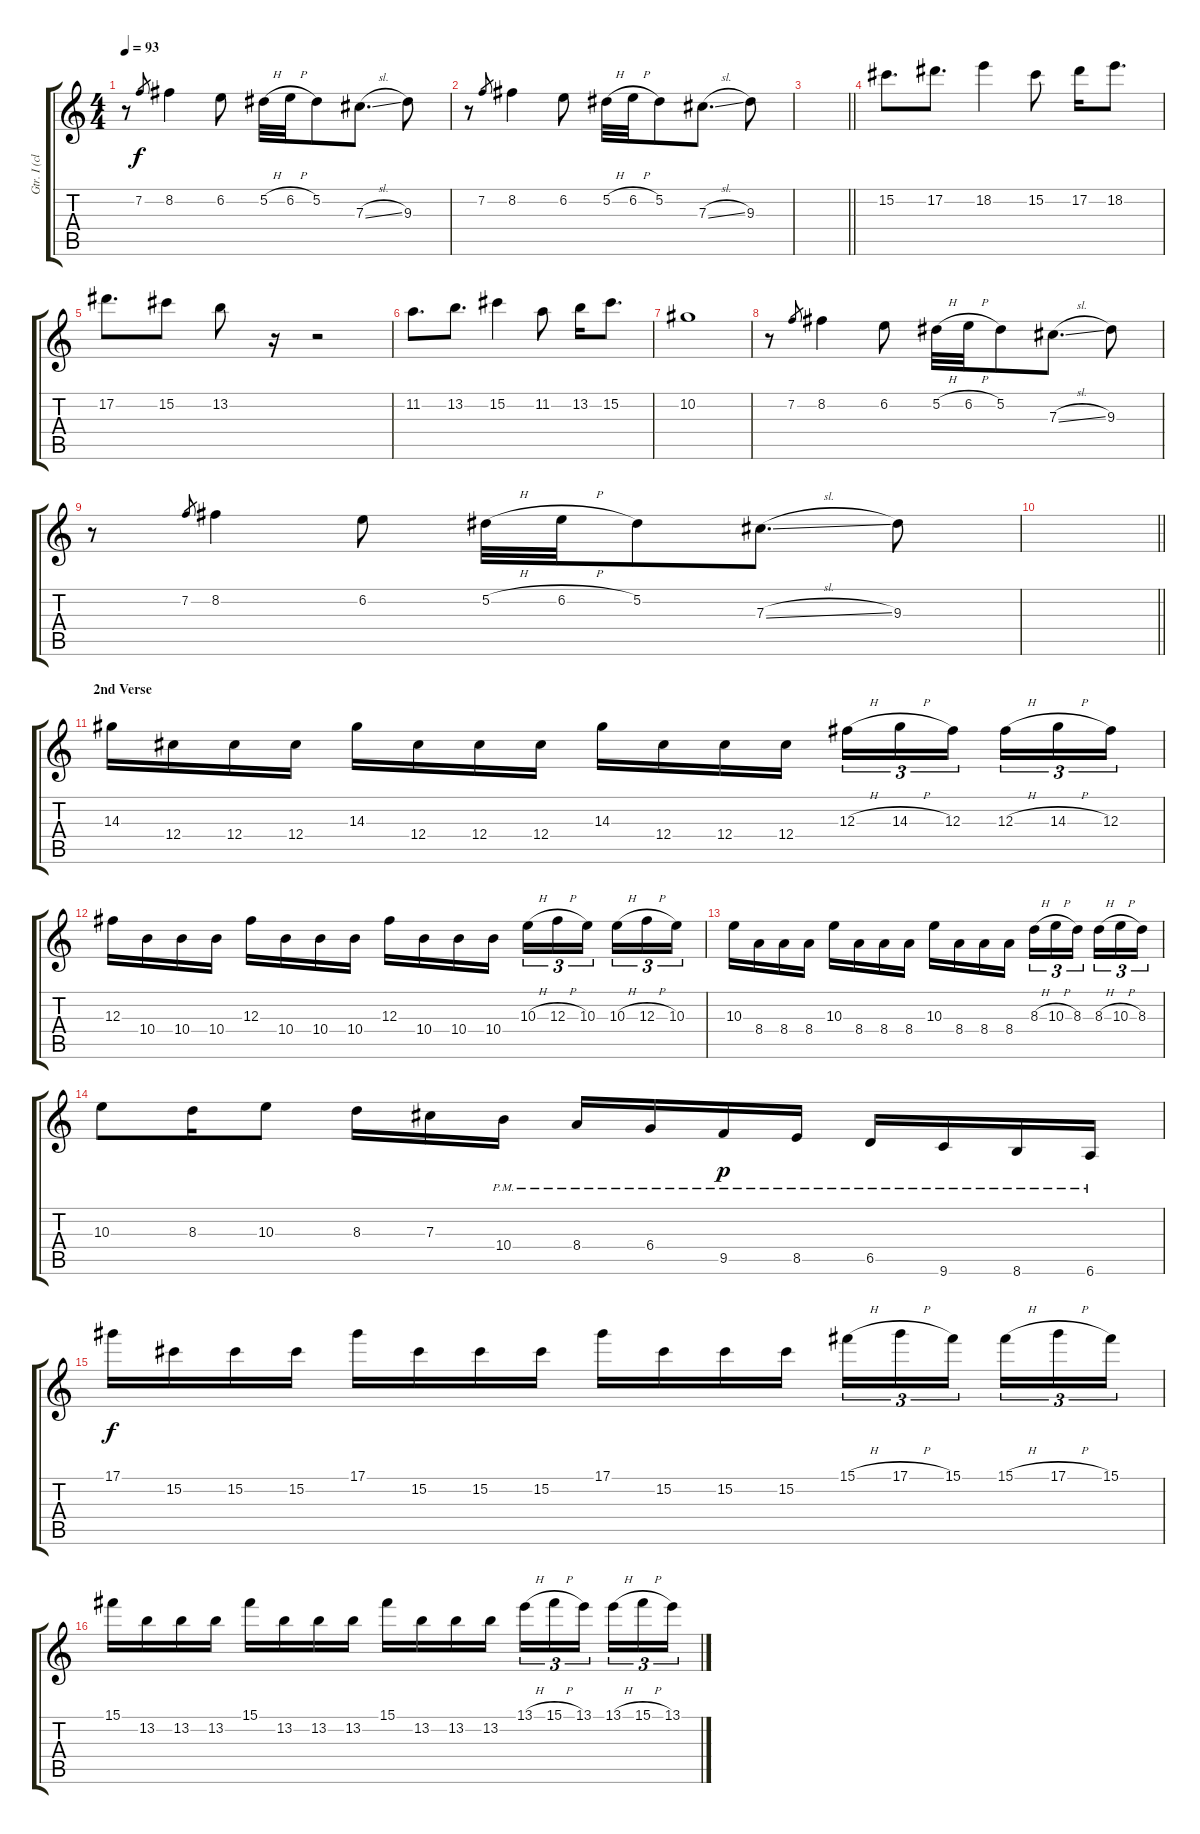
\track ("Gtr. I (clean)" "Gtr. I (cl") {instrument electricguitarclean}
\staff {score tabs}
\tuning (Eb4 Bb3 Gb3 Db3 Ab2 Eb2) {hide}
\ts (4 4)
\tempo 93
\clef g2
\ks c
r.8{dy f} 7.2.8{gr} 8.2.4 6.2.8 5.2{h}.32 6.2{h}.32 5.2.8 7.3{sl}.8{d} 9.3.8 |
r.8 7.2.8{gr} 8.2.4 6.2.8 5.2{h}.32 6.2{h}.32 5.2.8 7.3{sl}.8{d} 9.3.8 |
\barLineRight lightlight
|
15.2.8{d} 17.2.8{d} 18.2.4 15.2.8 17.2.16 18.2.8{d} |
17.2.8{d} 15.2.8 13.2.8 r.16 r.2 |
11.2.8{d} 13.2.8{d} 15.2.4 11.2.8 13.2.16 15.2.8{d} |
10.2.1 |
r.8 7.2.8{gr} 8.2.4 6.2.8 5.2{h}.32 6.2{h}.32 5.2.8 7.3{sl}.8{d} 9.3.8 |
r.8 7.2.8{gr} 8.2.4 6.2.8 5.2{h}.32 6.2{h}.32 5.2.8 7.3{sl}.8{d} 9.3.8 |
\barLineRight lightlight
|
\section ("" "2nd Verse")
14.3.16 12.4.16 12.4.16 12.4.16 14.3.16 12.4.16 12.4.16 12.4.16 14.3.16 12.4.16 12.4.16 12.4.16 12.3{h}.16{tu (3 2)} 14.3{h}.16{tu (3 2)} 12.3.16{tu (3 2) beam splitsecondary} 12.3{h}.16{tu (3 2)} 14.3{h}.16{tu (3 2)} 12.3.16{tu (3 2)} |
12.3.16 10.4.16 10.4.16 10.4.16 12.3.16 10.4.16 10.4.16 10.4.16 12.3.16 10.4.16 10.4.16 10.4.16 10.3{h}.16{tu (3 2)} 12.3{h}.16{tu (3 2)} 10.3.16{tu (3 2) beam splitsecondary} 10.3{h}.16{tu (3 2)} 12.3{h}.16{tu (3 2)} 10.3.16{tu (3 2)} |
10.3.16 8.4.16 8.4.16 8.4.16 10.3.16 8.4.16 8.4.16 8.4.16 10.3.16 8.4.16 8.4.16 8.4.16 8.3{h}.16{tu (3 2)} 10.3{h}.16{tu (3 2)} 8.3.16{tu (3 2) beam splitsecondary} 8.3{h}.16{tu (3 2)} 10.3{h}.16{tu (3 2)} 8.3.16{tu (3 2)} |
10.3.8 8.3.16 10.3.8 8.3.16 7.3.16 10.4{pm}.16 8.4{pm}.16 6.4{pm}.16 9.5{pm}.16{dy p} 8.5{pm}.16 6.5{pm}.16 9.6{pm}.16 8.6{pm}.16 6.6{pm}.16 |
17.1.16{dy f} 15.2.16 15.2.16 15.2.16 17.1.16 15.2.16 15.2.16 15.2.16 17.1.16 15.2.16 15.2.16 15.2.16 15.1{h}.16{tu (3 2)} 17.1{h}.16{tu (3 2)} 15.1.16{tu (3 2) beam splitsecondary} 15.1{h}.16{tu (3 2)} 17.1{h}.16{tu (3 2)} 15.1.16{tu (3 2)} |
15.1.16 13.2.16 13.2.16 13.2.16 15.1.16 13.2.16 13.2.16 13.2.16 15.1.16 13.2.16 13.2.16 13.2.16 13.1{h}.16{tu (3 2)} 15.1{h}.16{tu (3 2)} 13.1.16{tu (3 2) beam splitsecondary} 13.1{h}.16{tu (3 2)} 15.1{h}.16{tu (3 2)} 13.1.16{tu (3 2)}
